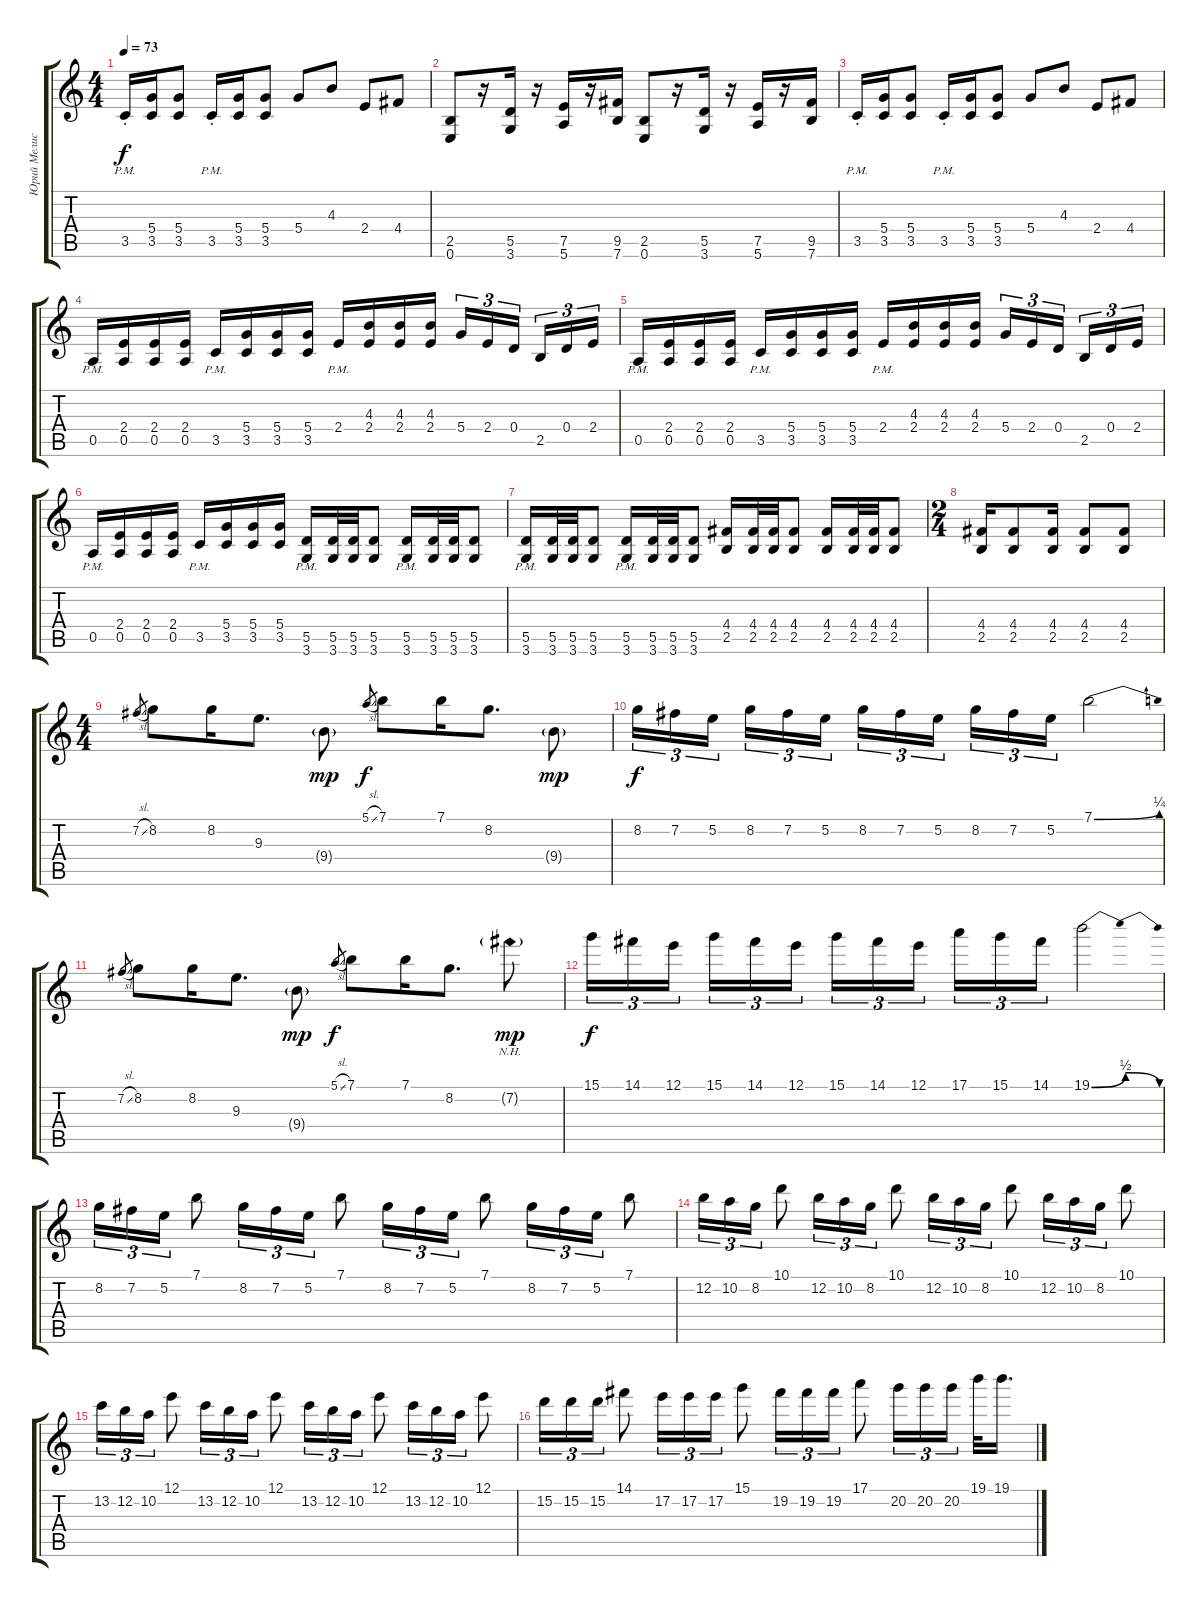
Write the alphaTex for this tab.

\track ("Юрий Мелисов" "Юрий Мелис") {instrument distortionguitar}
\staff {score tabs}
\tuning (E4 B3 G3 D3 A2 E2) {hide}
\ts (4 4)
\tempo 73
\clef g2
\ks c
3.5{pm st}.16{dy f} (5.4 3.5).16 (5.4 3.5).8 3.5{pm st}.16 (5.4 3.5).16 (5.4 3.5).8 5.4.8 4.3.8 2.4.8 4.4.8 |
(2.5 0.6).8 r.16 (5.5 3.6).16 r.16 (7.5 5.6).16 r.16 (9.5 7.6).16 (2.5 0.6).8 r.16 (5.5 3.6).16 r.16 (7.5 5.6).16 r.16 (9.5 7.6).16 |
3.5{pm st}.16 (5.4 3.5).16 (5.4 3.5).8 3.5{pm st}.16 (5.4 3.5).16 (5.4 3.5).8 5.4.8 4.3.8 2.4.8 4.4.8 |
0.5{pm}.16 (2.4 0.5).16 (2.4 0.5).16 (2.4 0.5).16 3.5{pm}.16 (5.4 3.5).16 (5.4 3.5).16 (5.4 3.5).16 2.4{pm}.16 (4.3 2.4).16 (4.3 2.4).16 (4.3 2.4).16 5.4.16{tu (3 2)} 2.4.16{tu (3 2)} 0.4.16{tu (3 2) beam splitsecondary} 2.5.16{tu (3 2)} 0.4.16{tu (3 2)} 2.4.16{tu (3 2)} |
0.5{pm}.16 (2.4 0.5).16 (2.4 0.5).16 (2.4 0.5).16 3.5{pm}.16 (5.4 3.5).16 (5.4 3.5).16 (5.4 3.5).16 2.4{pm}.16 (4.3 2.4).16 (4.3 2.4).16 (4.3 2.4).16 5.4.16{tu (3 2)} 2.4.16{tu (3 2)} 0.4.16{tu (3 2) beam splitsecondary} 2.5.16{tu (3 2)} 0.4.16{tu (3 2)} 2.4.16{tu (3 2)} |
0.5{pm}.16 (2.4 0.5).16 (2.4 0.5).16 (2.4 0.5).16 3.5{pm}.16 (5.4 3.5).16 (5.4 3.5).16 (5.4 3.5).16 (5.5{pm} 3.6{pm}).16 (5.5 3.6).32 (5.5 3.6).32 (5.5 3.6).8 (5.5{pm} 3.6{pm}).16 (5.5 3.6).32 (5.5 3.6).32 (5.5 3.6).8 |
(5.5{pm} 3.6{pm}).16 (5.5 3.6).32 (5.5 3.6).32 (5.5 3.6).8 (5.5{pm} 3.6{pm}).16 (5.5 3.6).32 (5.5 3.6).32 (5.5 3.6).8 (4.4 2.5).16 (4.4 2.5).32 (4.4 2.5).32 (4.4 2.5).8 (4.4 2.5).16 (4.4 2.5).32 (4.4 2.5).32 (4.4 2.5).8 |
\ts (2 4)
(4.4 2.5).16 (4.4 2.5).8 (4.4 2.5).16 (4.4 2.5).8 (4.4 2.5).8 |
\ts (4 4)
7.2{sl}.8{gr} 8.2.8 8.2.16 9.3.8{d} 9.4{g}.8{dy mp} 5.1{sl}.8{gr dy f} 7.1.8 7.1.16 8.2.8{d} 9.4{g}.8{dy mp} |
8.2.16{tu (3 2) dy f} 7.2.16{tu (3 2)} 5.2.16{tu (3 2) beam splitsecondary} 8.2.16{tu (3 2)} 7.2.16{tu (3 2)} 5.2.16{tu (3 2)} 8.2.16{tu (3 2)} 7.2.16{tu (3 2)} 5.2.16{tu (3 2) beam splitsecondary} 8.2.16{tu (3 2)} 7.2.16{tu (3 2)} 5.2.16{tu (3 2)} 7.1{be (bend 0 0 60 1)}.2 |
7.2{sl}.8{gr} 8.2.8 8.2.16 9.3.8{d} 9.4{g}.8{dy mp} 5.1{sl}.8{gr dy f} 7.1.8 7.1.16 8.2.8{d} 7.2{nh g}.8{dy mp} |
15.1.16{tu (3 2) dy f} 14.1.16{tu (3 2)} 12.1.16{tu (3 2) beam splitsecondary} 15.1.16{tu (3 2)} 14.1.16{tu (3 2)} 12.1.16{tu (3 2)} 15.1.16{tu (3 2)} 14.1.16{tu (3 2)} 12.1.16{tu (3 2) beam splitsecondary} 17.1.16{tu (3 2)} 15.1.16{tu (3 2)} 14.1.16{tu (3 2)} 19.1{be (bendrelease 0 0 30 2 30 2 60 0)}.2 |
8.2.16{tu (3 2)} 7.2.16{tu (3 2)} 5.2.16{tu (3 2)} 7.1.8 8.2.16{tu (3 2)} 7.2.16{tu (3 2)} 5.2.16{tu (3 2)} 7.1.8 8.2.16{tu (3 2)} 7.2.16{tu (3 2)} 5.2.16{tu (3 2)} 7.1.8 8.2.16{tu (3 2)} 7.2.16{tu (3 2)} 5.2.16{tu (3 2)} 7.1.8 |
12.2.16{tu (3 2)} 10.2.16{tu (3 2)} 8.2.16{tu (3 2)} 10.1.8 12.2.16{tu (3 2)} 10.2.16{tu (3 2)} 8.2.16{tu (3 2)} 10.1.8 12.2.16{tu (3 2)} 10.2.16{tu (3 2)} 8.2.16{tu (3 2)} 10.1.8 12.2.16{tu (3 2)} 10.2.16{tu (3 2)} 8.2.16{tu (3 2)} 10.1.8 |
13.2.16{tu (3 2)} 12.2.16{tu (3 2)} 10.2.16{tu (3 2)} 12.1.8 13.2.16{tu (3 2)} 12.2.16{tu (3 2)} 10.2.16{tu (3 2)} 12.1.8 13.2.16{tu (3 2)} 12.2.16{tu (3 2)} 10.2.16{tu (3 2)} 12.1.8 13.2.16{tu (3 2)} 12.2.16{tu (3 2)} 10.2.16{tu (3 2)} 12.1.8 |
15.2.16{tu (3 2)} 15.2.16{tu (3 2)} 15.2.16{tu (3 2)} 14.1.8 17.2.16{tu (3 2)} 17.2.16{tu (3 2)} 17.2.16{tu (3 2)} 15.1.8 19.2.16{tu (3 2)} 19.2.16{tu (3 2)} 19.2.16{tu (3 2)} 17.1.8 20.2.16{tu (3 2)} 20.2.16{tu (3 2)} 20.2.16{tu (3 2) beam splitsecondary} 19.1.32 19.1.16{d}
